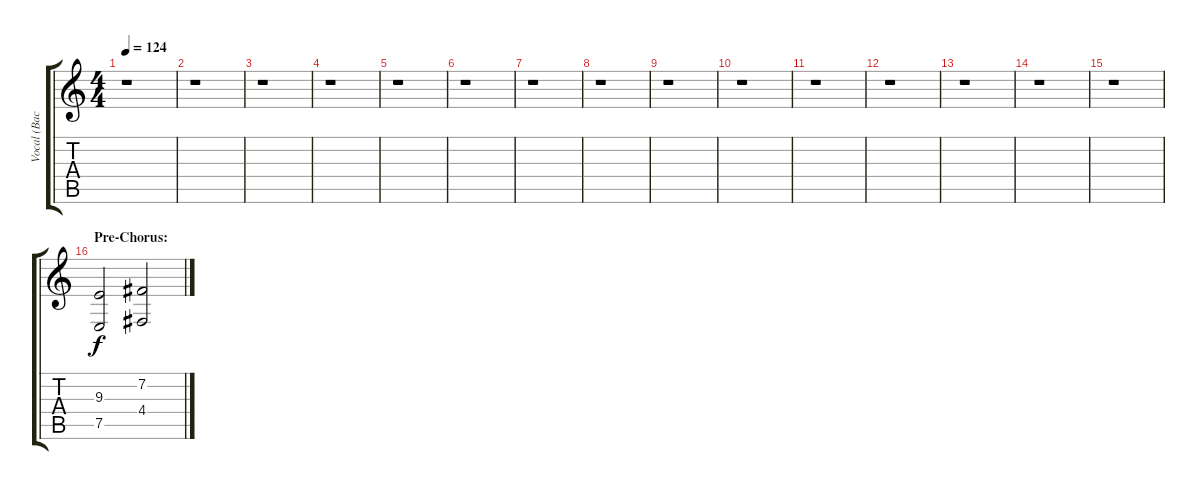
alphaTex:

\track ("Vocal (Backing)" "Vocal (Bac") {instrument choiraahs}
\staff {score tabs}
\tuning (E4 B3 G3 D3 A2 E2) {hide}
\ts (4 4)
\tempo 124
\clef g2
\ks c
r.1{dy f} |
r.1 |
r.1 |
r.1 |
r.1 |
r.1 |
r.1 |
r.1 |
r.1 |
r.1 |
r.1 |
r.1 |
r.1 |
r.1 |
r.1 |
\section ("" "Pre-Chorus:")
(9.3 7.5).2 (7.2 4.4).2
